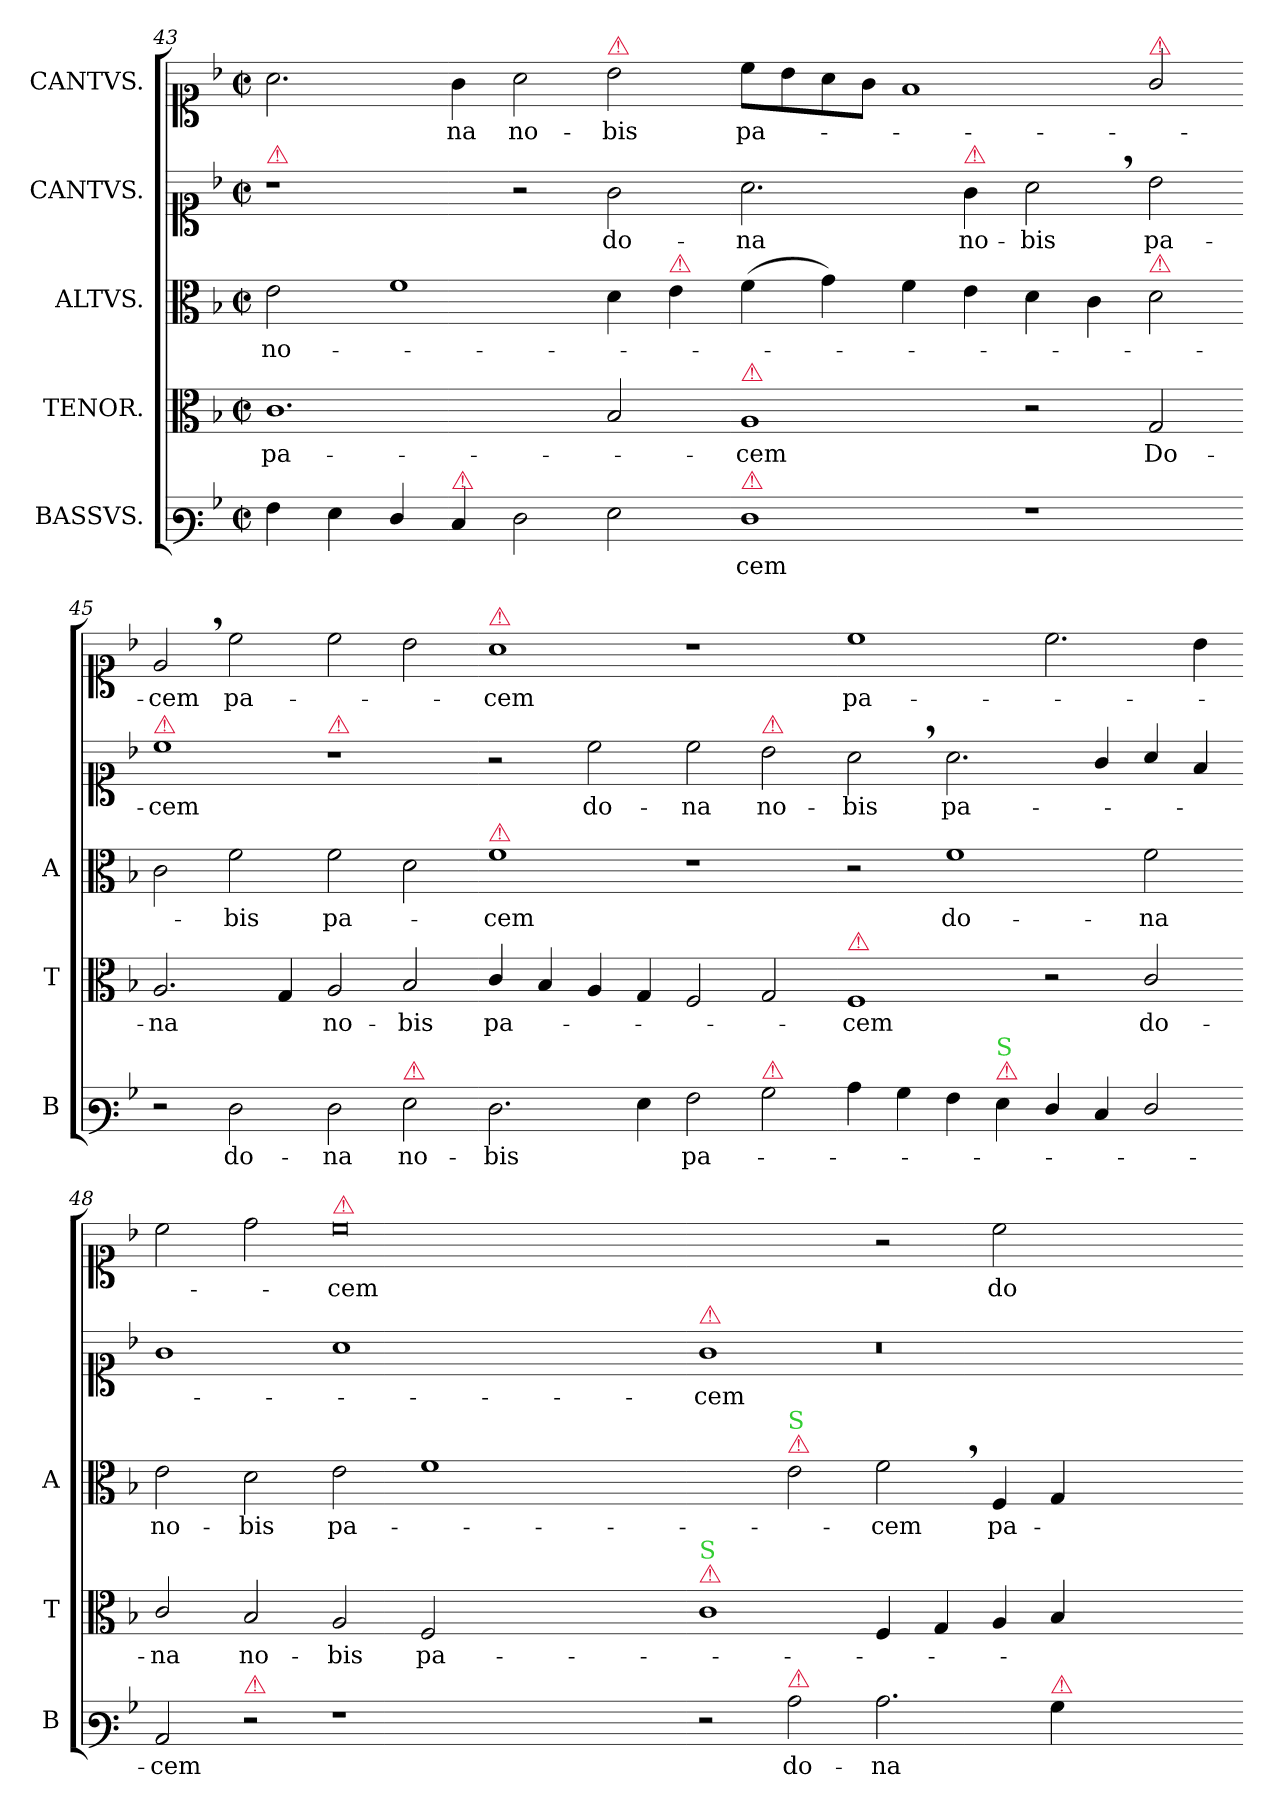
**kern	**text	**kern	**text	**kern	**text	**kern	**text	**kern	**text
*part5	*part5	*part4	*part4	*part3	*part3	*part2	*part2	*part1	*part1
*staff5	*staff5	*staff4	*staff4	*staff3	*staff3	*staff2	*staff2	*staff1	*staff1
*I"BASSVS.	*	*I"TENOR.	*	*I"ALTVS.	*	*I"CANTVS.[2]	*	*I"CANTVS.[1]	*
*I'B	*	*I'T	*	*I'A	*	*	*	*	*
*clefF3	*	*clefC3	*	*clefC3	*	*clefC1	*	*clefC1	*
*k[b-]	*	*k[b-]	*	*k[b-]	*	*k[b-]	*	*k[b-]	*
*M2/1	*	*M2/1	*	*M2/1	*	*M2/1	*	*M2/1	*
*met(c|)	*	*met(c|)	*	*met(c|)	*	*met(c|)	*	*met(c|)	*
=43	=43	=43	=43	=43	=43	=43	=43	=43	=43
!	!	!	!	!	!	!LO:TX:a:color=crimson:t=⚠	!	!	!
4A\	.	1.c	pa-	2e\	no-	1r	.	2.a\	.
4G\	.	.	.	.	.	.	.	.	.
4F/	.	.	.	1f	.	.	.	.	.
!LO:TX:a:color=crimson:t=⚠	!	!	!	!	!	!	!	!	!
4E/	.	.	.	.	.	.	.	4g\	-na
2F\	.	.	.	.	.	2r	.	2a\	no-
!	!	!	!	!	!	!	!	!LO:TX:a:color=crimson:t=⚠	!
2G\	.	2B-/	.	4d\	.	2g\	do-	2b-\	-bis
!	!	!	!	!LO:TX:a:color=crimson:t=⚠	!	!	!	!	!
.	.	.	.	4e\	.	.	.	.	.
=44-	=44-	=44-	=44-	=44-	=44-	=44-	=44-	=44-	=44-
!	!	!LO:TX:a:color=crimson:t=⚠	!	!	!	!	!	!	!
!LO:TX:a:color=crimson:t=⚠	!	!	!	!	!	!	!	!	!
1F	-cem	1A	-cem	(4f\	.	2.a\	-na	8cc\L	pa-
.	.	.	.	.	.	.	.	8b-\	.
.	.	.	.	4g\)	.	.	.	8a\	.
.	.	.	.	.	.	.	.	8g\J	.
.	.	.	.	4f\	.	.	.	1f	.
!	!	!	!	!	!	!LO:TX:a:color=crimson:t=⚠	!	!	!
.	.	.	.	4e\	.	4g\	no-	.	.
1r	.	2r	.	4d\	.	2a,<\	-bis	.	.
.	.	.	.	4c\	.	.	.	.	.
!	!	!	!	!	!	!	!	!LO:TX:a:color=crimson:t=⚠	!
!	!	!	!	!LO:TX:a:color=crimson:t=⚠	!	!	!	!	!
!	!	!	!LO:LY:i	!	!	!	!	!	!
.	.	2G/	Do-	2d\	.	2b-\	pa-	2g/	.
=45-	=45-	=45-	=45-	=45-	=45-	=45-	=45-	=45-	=45-
!	!	!	!	!	!	!LO:TX:a:color=crimson:t=⚠	!	!	!
!	!	!	!LO:LY:i	!	!	!	!	!	!
2r	.	2.A/	-na	2c\	.	1cc	-cem	2e,</	-cem
2F\	do-	.	.	2f\	-bis	.	.	2cc\	pa-
.	.	4G/	.	.	.	.	.	.	.
!	!	!	!	!	!	!LO:TX:a:color=crimson:t=⚠	!	!	!
!	!	!	!LO:LY:i	!	!	!	!	!	!
2F\	-na	2A/	no-	2f\	pa-	1r	.	2cc\	.
!LO:TX:a:color=crimson:t=⚠	!	!	!	!	!	!	!	!	!
!	!	!	!LO:LY:i	!	!	!	!	!	!
2G\	no-	2B-/	-bis	2d\	.	.	.	2b-\	.
=46-	=46-	=46-	=46-	=46-	=46-	=46-	=46-	=46-	=46-
!	!	!	!	!	!	!	!	!LO:TX:a:color=crimson:t=⚠	!
!	!	!	!	!LO:TX:a:color=crimson:t=⚠	!	!	!	!	!
!	!	!	!LO:LY:i	!	!	!	!	!	!
2.F\	-bis	4c/	pa-	1f	-cem	2r	.	1a	-cem
.	.	4B-/	.	.	.	.	.	.	.
!	!	!	!	!	!	!	!LO:LY:i	!	!
.	.	4A/	.	.	.	2cc\	do-	.	.
4G\	.	4G/	.	.	.	.	.	.	.
!	!	!	!	!	!	!	!LO:LY:i	!	!
2A\	pa-	2F/	.	1r	.	2cc\	-na	1r	.
!	!	!	!	!	!	!LO:TX:a:color=crimson:t=⚠	!	!	!
!LO:TX:a:color=crimson:t=⚠	!	!	!	!	!	!	!	!	!
!	!	!	!	!	!	!	!LO:LY:i	!	!
2B-\	.	2G/	.	.	.	2b-\	no-	.	.
=47-	=47-	=47-	=47-	=47-	=47-	=47-	=47-	=47-	=47-
!	!	!LO:TX:a:color=crimson:t=⚠	!	!	!	!	!	!	!
!	!	!	!LO:LY:i	!	!	!	!LO:LY:i	!	!LO:LY:i
4c\	.	1F	-cem	2r	.	2a,<\	-bis	1cc	pa-
4B-\	.	.	.	.	.	.	.	.	.
!	!	!	!	!	!	!	!LO:LY:i	!	!
4A\	.	.	.	1f	do-	2.a\	pa-	.	.
!LO:TX:a:color=crimson:t=⚠	!	!	!	!	!	!	!	!	!
!LO:TX:a:color=limegreen:t=S	!	!	!	!	!	!	!	!	!
4G\	.	.	.	.	.	.	.	.	.
4F/	.	2r	.	.	.	.	.	2.cc\	.
4E/	.	.	.	.	.	4g/	.	.	.
2F/	.	2c/	do-	2f\	-na	4a/	.	.	.
.	.	.	.	.	.	4f/	.	4b-\	.
=48-	=48-	=48-	=48-	=48-	=48-	=48-	=48-	=48-	=48-
2C/	-cem	2c/	-na	2e\	no-	1g	.	2cc\	.
!LO:TX:a:color=crimson:t=⚠	!	!	!	!	!	!	!	!	!
2r	.	2B-/	no-	2d\	-bis	.	.	2dd\	.
!	!	!	!	!	!	!	!	!LO:TX:a:color=crimson:t=⚠	!
!	!	!	!	!	!	!	!	!	!LO:LY:i
1r	.	2A/	-bis	2e\	pa-	1a	.	0cc	-cem
.	.	2F/	pa-	1f\	.	.	.	.	.
1ryy	.	1ryy	.	.	.	1ryy	.	.	.
.	.	.	.	2ryy	.	.	.	.	.
=49-	=49-	=49-	=49-	=49-	=49-	=49-	=49-	=49-	=49-
!	!	!	!	!	!	!LO:TX:a:color=crimson:t=⚠	!	!	!
!	!	!LO:TX:a:color=crimson:t=⚠	!	!	!	!	!	!	!
!	!	!LO:TX:a:color=limegreen:t=S	!	!	!	!	!	!	!
!	!	!	!	!	!	!	!LO:LY:i	!	!
2r	.	1c	.	2ryy	.	1g	-cem	1ryy	.
!	!	!	!	!LO:TX:a:color=crimson:t=⚠	!	!	!	!	!
!	!	!	!	!LO:TX:a:color=limegreen:t=S	!	!	!	!	!
!LO:TX:a:color=crimson:t=⚠	!	!	!	!	!	!	!	!	!
!	!LO:LY:i	!	!	!	!	!	!	!	!
2c\	do-	.	.	2e\	.	.	.	.	.
!	!LO:LY:i	!	!	!	!	!	!	!	!
2.c\	-na	4F/	.	2f,<\	-cem	0r	.	2r	.
.	.	4G/	.	.	.	.	.	.	.
.	.	4A/	.	4F/	pa-	.	.	2cc\	do-
!LO:TX:a:color=crimson:t=⚠	!	!	!	!	!	!	!	!	!
4B-\	.	4B-/	.	4G/	.	.	.	.	.
1ryy	.	1ryy	.	1ryy	.	.	.	1ryy	.
=-	=-	=-	=-	=-	=-	=-	=-	=-	=-
*-	*-	*-	*-	*-	*-	*-	*-	*-	*-
